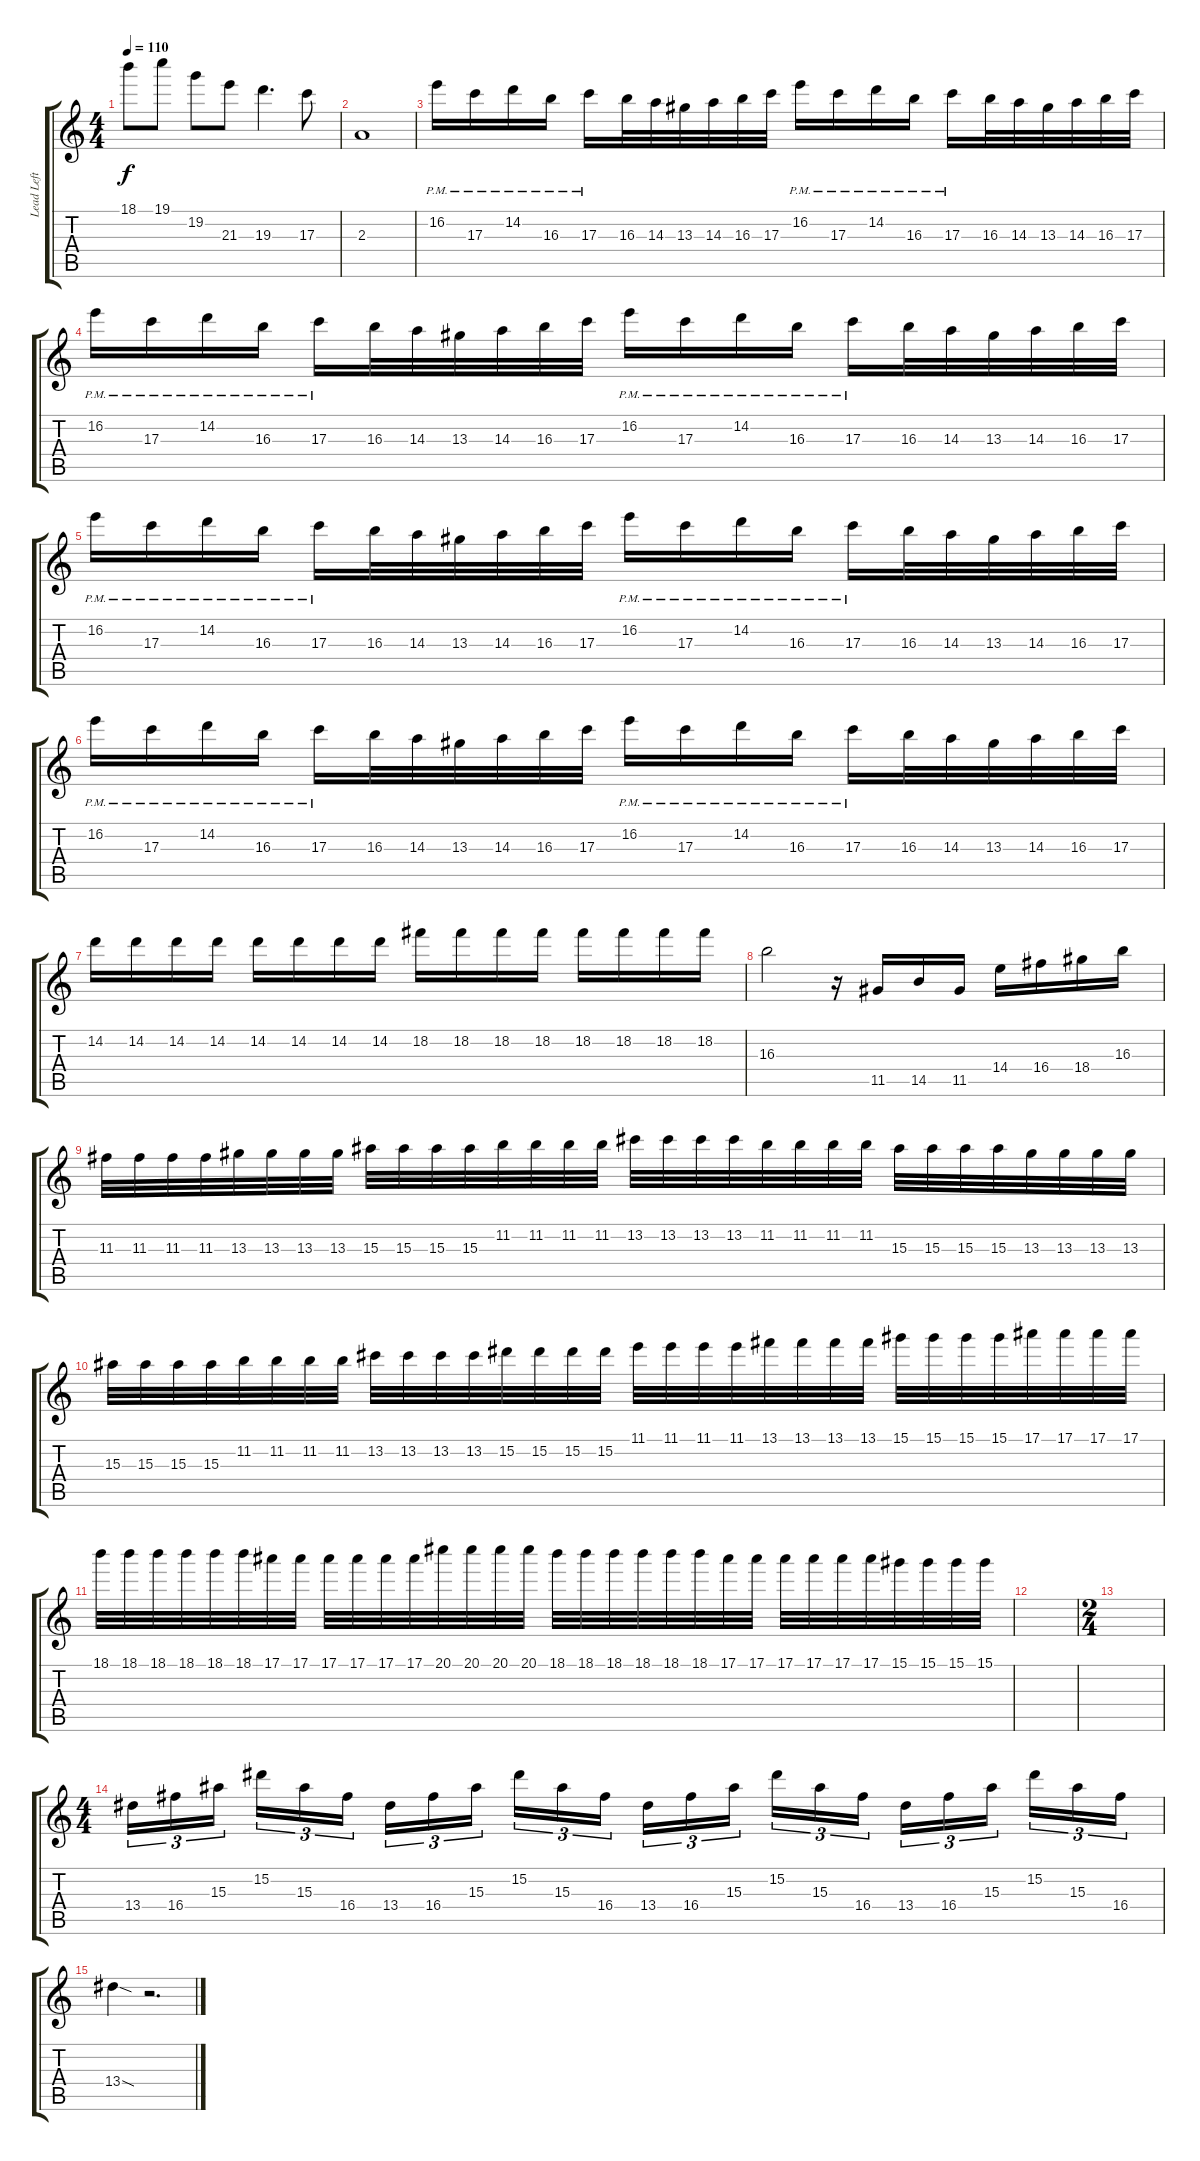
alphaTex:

\track ("Lead Left" "Lead Left") {instrument overdrivenguitar}
\staff {score tabs}
\tuning (F4 C4 G3 D3 A2 E2) {hide}
\ts (4 4)
\tempo 110
\clef g2
\ks c
18.1.8{dy f} 19.1.8 19.2.8 21.3.8 19.3.4{d} 17.3.8 |
2.3.1 |
16.2{pm}.16 17.3{pm}.16 14.2{pm}.16 16.3{pm}.16 17.3{pm}.16 16.3.32 14.3.32 13.3.32 14.3.32 16.3.32 17.3.32 16.2{pm}.16 17.3{pm}.16 14.2{pm}.16 16.3{pm}.16 17.3{pm}.16 16.3.32 14.3.32 13.3.32 14.3.32 16.3.32 17.3.32 |
16.2{pm}.16 17.3{pm}.16 14.2{pm}.16 16.3{pm}.16 17.3{pm}.16 16.3.32 14.3.32 13.3.32 14.3.32 16.3.32 17.3.32 16.2{pm}.16 17.3{pm}.16 14.2{pm}.16 16.3{pm}.16 17.3{pm}.16 16.3.32 14.3.32 13.3.32 14.3.32 16.3.32 17.3.32 |
16.2{pm}.16 17.3{pm}.16 14.2{pm}.16 16.3{pm}.16 17.3{pm}.16 16.3.32 14.3.32 13.3.32 14.3.32 16.3.32 17.3.32 16.2{pm}.16 17.3{pm}.16 14.2{pm}.16 16.3{pm}.16 17.3{pm}.16 16.3.32 14.3.32 13.3.32 14.3.32 16.3.32 17.3.32 |
16.2{pm}.16 17.3{pm}.16 14.2{pm}.16 16.3{pm}.16 17.3{pm}.16 16.3.32 14.3.32 13.3.32 14.3.32 16.3.32 17.3.32 16.2{pm}.16 17.3{pm}.16 14.2{pm}.16 16.3{pm}.16 17.3{pm}.16 16.3.32 14.3.32 13.3.32 14.3.32 16.3.32 17.3.32 |
14.2.16 14.2.16 14.2.16 14.2.16 14.2.16 14.2.16 14.2.16 14.2.16 18.2.16 18.2.16 18.2.16 18.2.16 18.2.16 18.2.16 18.2.16 18.2.16 |
16.3.2 r.16 11.5.16 14.5.16 11.5.16 14.4.16 16.4.16 18.4.16 16.3.16 |
11.3.32 11.3.32 11.3.32 11.3.32 13.3.32 13.3.32 13.3.32 13.3.32 15.3.32 15.3.32 15.3.32 15.3.32 11.2.32 11.2.32 11.2.32 11.2.32 13.2.32 13.2.32 13.2.32 13.2.32 11.2.32 11.2.32 11.2.32 11.2.32 15.3.32 15.3.32 15.3.32 15.3.32 13.3.32 13.3.32 13.3.32 13.3.32 |
15.3.32 15.3.32 15.3.32 15.3.32 11.2.32 11.2.32 11.2.32 11.2.32 13.2.32 13.2.32 13.2.32 13.2.32 15.2.32 15.2.32 15.2.32 15.2.32 11.1.32 11.1.32 11.1.32 11.1.32 13.1.32 13.1.32 13.1.32 13.1.32 15.1.32 15.1.32 15.1.32 15.1.32 17.1.32 17.1.32 17.1.32 17.1.32 |
18.1.32 18.1.32 18.1.32 18.1.32 18.1.32 18.1.32 17.1.32 17.1.32 17.1.32 17.1.32 17.1.32 17.1.32 20.1.32 20.1.32 20.1.32 20.1.32 18.1.32 18.1.32 18.1.32 18.1.32 18.1.32 18.1.32 17.1.32 17.1.32 17.1.32 17.1.32 17.1.32 17.1.32 15.1.32 15.1.32 15.1.32 15.1.32 |
|
\ts (2 4)
|
\ts (4 4)
13.4.16{tu (3 2)} 16.4.16{tu (3 2)} 15.3.16{tu (3 2) beam splitsecondary} 15.2.16{tu (3 2)} 15.3.16{tu (3 2)} 16.4.16{tu (3 2)} 13.4.16{tu (3 2)} 16.4.16{tu (3 2)} 15.3.16{tu (3 2) beam splitsecondary} 15.2.16{tu (3 2)} 15.3.16{tu (3 2)} 16.4.16{tu (3 2)} 13.4.16{tu (3 2)} 16.4.16{tu (3 2)} 15.3.16{tu (3 2) beam splitsecondary} 15.2.16{tu (3 2)} 15.3.16{tu (3 2)} 16.4.16{tu (3 2)} 13.4.16{tu (3 2)} 16.4.16{tu (3 2)} 15.3.16{tu (3 2) beam splitsecondary} 15.2.16{tu (3 2)} 15.3.16{tu (3 2)} 16.4.16{tu (3 2)} |
13.4{sod}.4 r.2{d}
